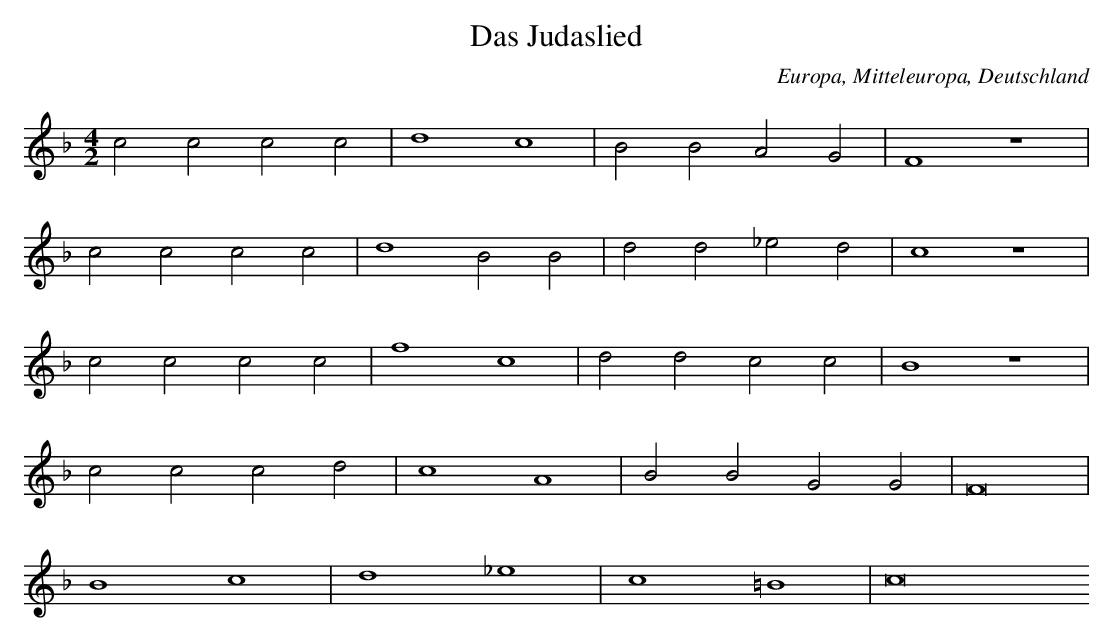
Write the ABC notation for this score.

X:1
T: Das Judaslied
O: Europa, Mitteleuropa, Deutschland
M: 4/2
L: 1/2
K: F
cccc | d2c2 | BBAG | F2z2 |
cccc | d2BB | dd_ed | c2z2 |
cccc | f2c2 | ddcc | B2z2 |
cccd | c2A2 | BBGG | F4 |
B2c2 | d2_e2 | c2=B2 | c4
